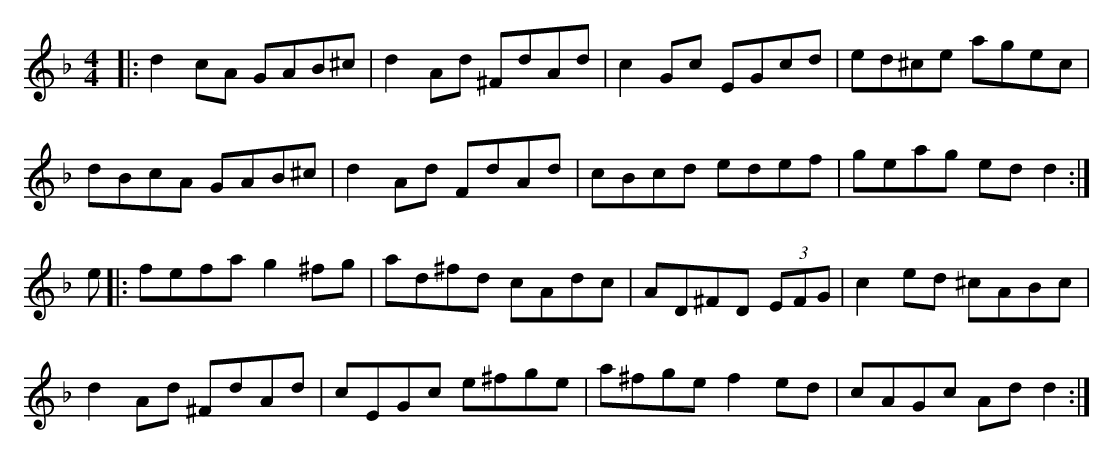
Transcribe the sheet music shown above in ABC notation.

X:1
M:4/4
K:Gdor
|:d2 cA GAB^c|d2 Ad ^FdAd|c2 Gc EGcd|ed^ce agec|
dBcA GAB^c|d2 Ad FdAd|cBcd edef|geag ed d2:|
e|:fefa g2 ^fg|ad^fd cAdc|AD^FD (3EFG|c2 ed ^cABc|
d2 Ad ^FdAd|cEGc e^fge|a^fge f2 ed|cAGc Ad d2:|
